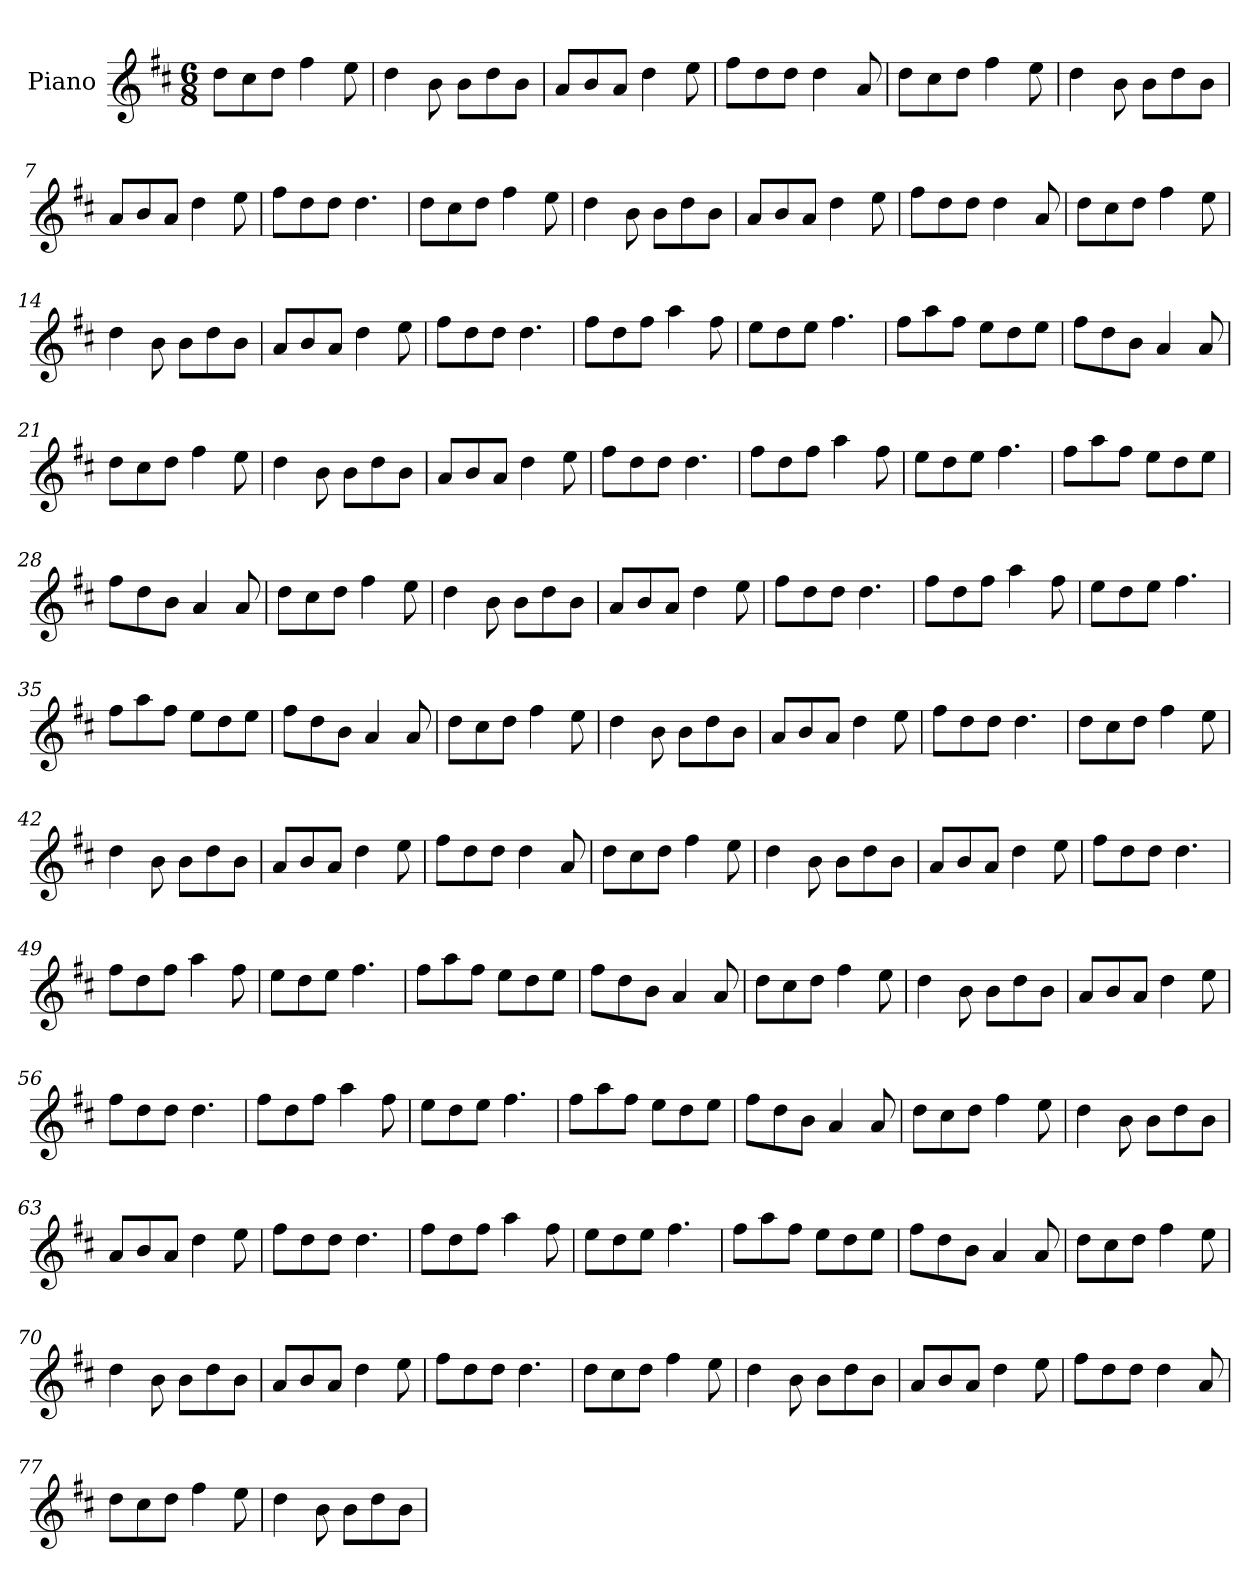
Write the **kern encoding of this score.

**kern
*part1
*staff1
*I"Piano
*I'Pno
*clefG2
*k[f#c#]
*M6/8
=1
8dd\L
8cc#\
8dd\J
4ff#\
8ee\
=2
4dd\
8b\
8b\L
8dd\
8b\J
=3
8a/L
8b/
8a/J
4dd\
8ee\
=4
8ff#\L
8dd\
8dd\J
4dd\
8a/
=5
8dd\L
8cc#\
8dd\J
4ff#\
8ee\
=6
4dd\
8b\
8b\L
8dd\
8b\J
=7
8a/L
8b/
8a/J
4dd\
8ee\
=8
8ff#\L
8dd\
8dd\J
4.dd\
=9
8dd\L
8cc#\
8dd\J
4ff#\
8ee\
=10
4dd\
8b\
8b\L
8dd\
8b\J
=11
8a/L
8b/
8a/J
4dd\
8ee\
=12
8ff#\L
8dd\
8dd\J
4dd\
8a/
=13
8dd\L
8cc#\
8dd\J
4ff#\
8ee\
=14
4dd\
8b\
8b\L
8dd\
8b\J
=15
8a/L
8b/
8a/J
4dd\
8ee\
=16
8ff#\L
8dd\
8dd\J
4.dd\
=17
8ff#\L
8dd\
8ff#\J
4aa\
8ff#\
=18
8ee\L
8dd\
8ee\J
4.ff#\
=19
8ff#\L
8aa\
8ff#\J
8ee\L
8dd\
8ee\J
=20
8ff#\L
8dd\
8b\J
4a/
8a/
=21
8dd\L
8cc#\
8dd\J
4ff#\
8ee\
=22
4dd\
8b\
8b\L
8dd\
8b\J
=23
8a/L
8b/
8a/J
4dd\
8ee\
=24
8ff#\L
8dd\
8dd\J
4.dd\
=25
8ff#\L
8dd\
8ff#\J
4aa\
8ff#\
=26
8ee\L
8dd\
8ee\J
4.ff#\
=27
8ff#\L
8aa\
8ff#\J
8ee\L
8dd\
8ee\J
=28
8ff#\L
8dd\
8b\J
4a/
8a/
=29
8dd\L
8cc#\
8dd\J
4ff#\
8ee\
=30
4dd\
8b\
8b\L
8dd\
8b\J
=31
8a/L
8b/
8a/J
4dd\
8ee\
=32
8ff#\L
8dd\
8dd\J
4.dd\
=33
8ff#\L
8dd\
8ff#\J
4aa\
8ff#\
=34
8ee\L
8dd\
8ee\J
4.ff#\
=35
8ff#\L
8aa\
8ff#\J
8ee\L
8dd\
8ee\J
=36
8ff#\L
8dd\
8b\J
4a/
8a/
=37
8dd\L
8cc#\
8dd\J
4ff#\
8ee\
=38
4dd\
8b\
8b\L
8dd\
8b\J
=39
8a/L
8b/
8a/J
4dd\
8ee\
=40
8ff#\L
8dd\
8dd\J
4.dd\
=41
8dd\L
8cc#\
8dd\J
4ff#\
8ee\
=42
4dd\
8b\
8b\L
8dd\
8b\J
=43
8a/L
8b/
8a/J
4dd\
8ee\
=44
8ff#\L
8dd\
8dd\J
4dd\
8a/
=45
8dd\L
8cc#\
8dd\J
4ff#\
8ee\
=46
4dd\
8b\
8b\L
8dd\
8b\J
=47
8a/L
8b/
8a/J
4dd\
8ee\
=48
8ff#\L
8dd\
8dd\J
4.dd\
=49
8ff#\L
8dd\
8ff#\J
4aa\
8ff#\
=50
8ee\L
8dd\
8ee\J
4.ff#\
=51
8ff#\L
8aa\
8ff#\J
8ee\L
8dd\
8ee\J
=52
8ff#\L
8dd\
8b\J
4a/
8a/
=53
8dd\L
8cc#\
8dd\J
4ff#\
8ee\
=54
4dd\
8b\
8b\L
8dd\
8b\J
=55
8a/L
8b/
8a/J
4dd\
8ee\
=56
8ff#\L
8dd\
8dd\J
4.dd\
=57
8ff#\L
8dd\
8ff#\J
4aa\
8ff#\
=58
8ee\L
8dd\
8ee\J
4.ff#\
=59
8ff#\L
8aa\
8ff#\J
8ee\L
8dd\
8ee\J
=60
8ff#\L
8dd\
8b\J
4a/
8a/
=61
8dd\L
8cc#\
8dd\J
4ff#\
8ee\
=62
4dd\
8b\
8b\L
8dd\
8b\J
=63
8a/L
8b/
8a/J
4dd\
8ee\
=64
8ff#\L
8dd\
8dd\J
4.dd\
=65
8ff#\L
8dd\
8ff#\J
4aa\
8ff#\
=66
8ee\L
8dd\
8ee\J
4.ff#\
=67
8ff#\L
8aa\
8ff#\J
8ee\L
8dd\
8ee\J
=68
8ff#\L
8dd\
8b\J
4a/
8a/
=69
8dd\L
8cc#\
8dd\J
4ff#\
8ee\
=70
4dd\
8b\
8b\L
8dd\
8b\J
=71
8a/L
8b/
8a/J
4dd\
8ee\
=72
8ff#\L
8dd\
8dd\J
4.dd\
=73
8dd\L
8cc#\
8dd\J
4ff#\
8ee\
=74
4dd\
8b\
8b\L
8dd\
8b\J
=75
8a/L
8b/
8a/J
4dd\
8ee\
=76
8ff#\L
8dd\
8dd\J
4dd\
8a/
=77
8dd\L
8cc#\
8dd\J
4ff#\
8ee\
=78
4dd\
8b\
8b\L
8dd\
8b\J
=
*-
